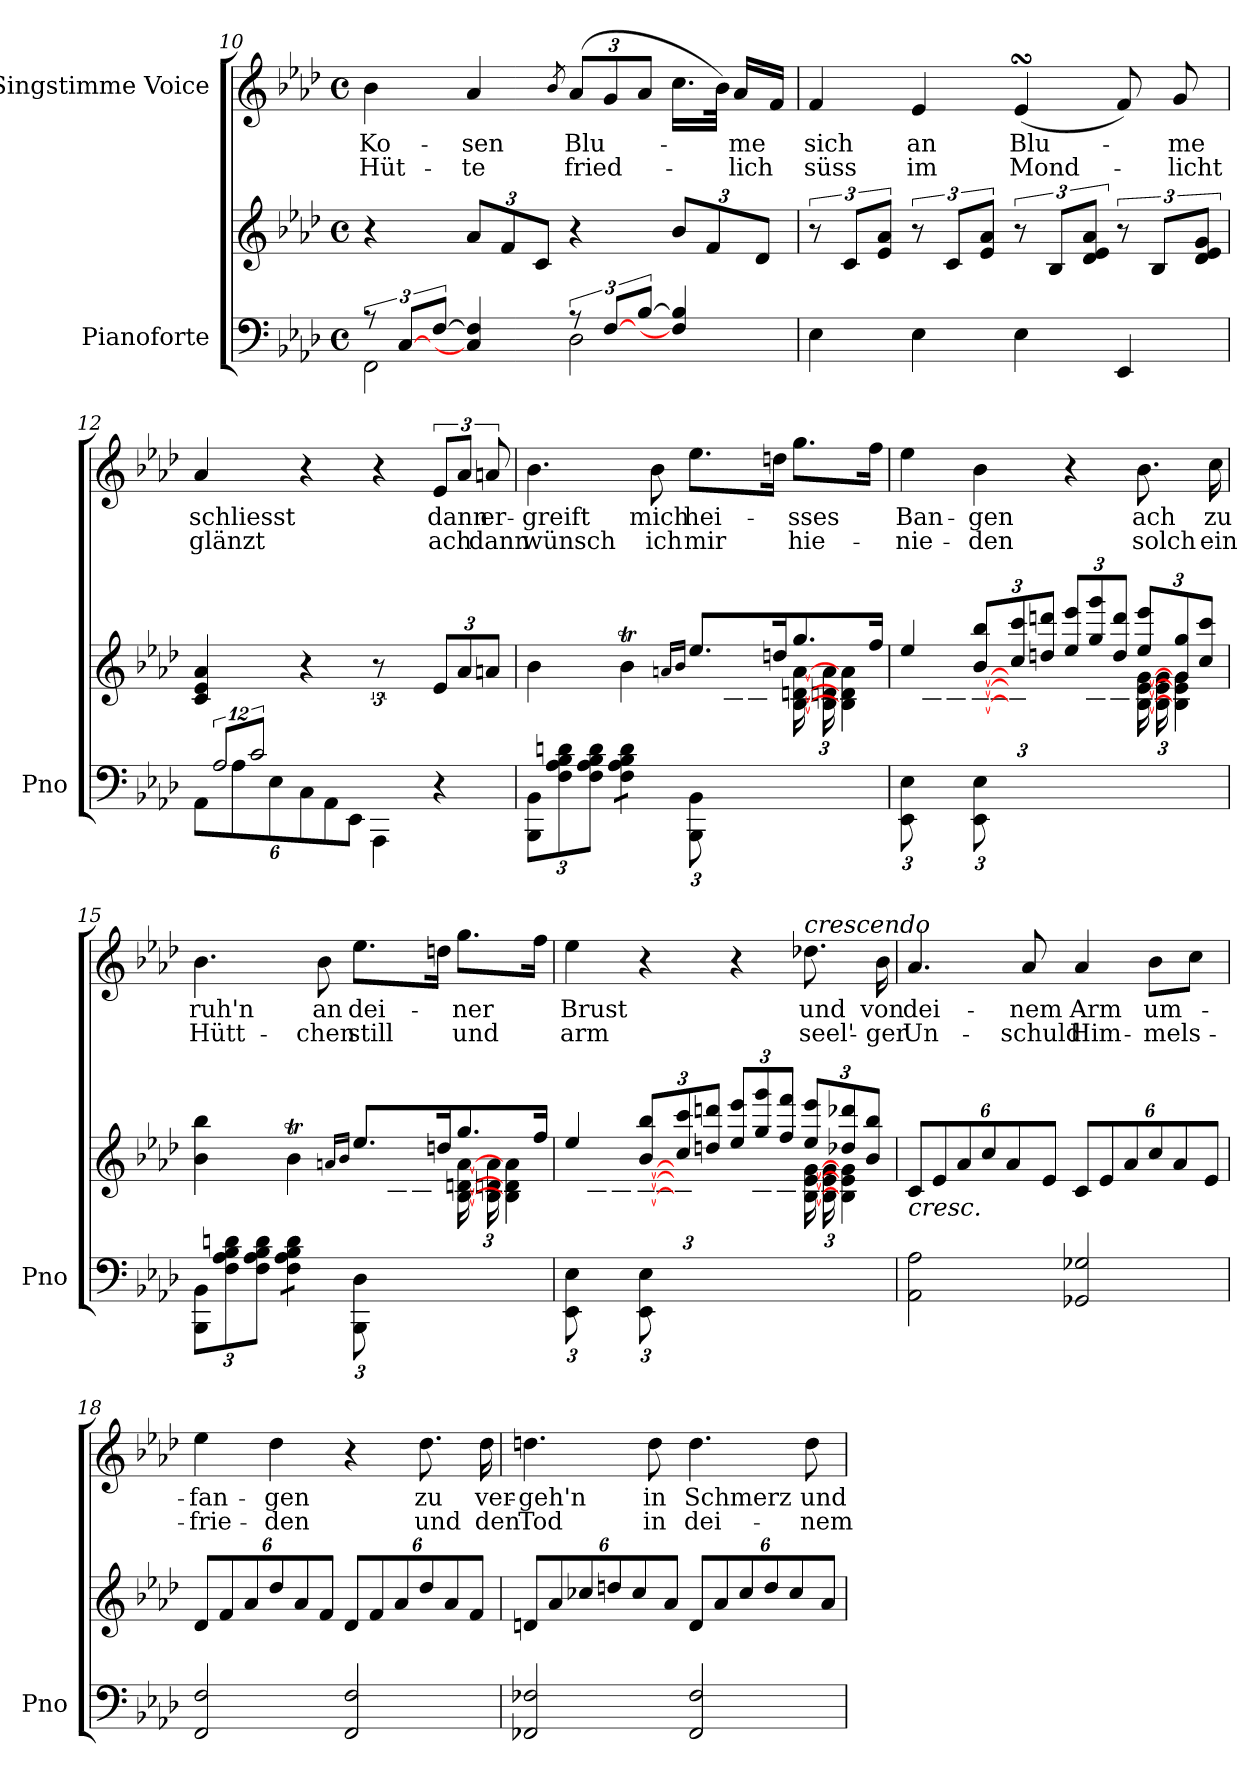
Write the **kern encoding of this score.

**kern	**kern	**kern	**text	**text
*part2	*part2	*part1	*part1	*part1
*staff3	*staff2	*staff1	*staff1	*staff1
*I"Pianoforte	*	*I"Singstimme Voice	*	*
*I'Pno	*	*	*	*
!!LO:LB:g=z
*clefF4	*clefG2	*clefG2	*	*
*k[b-e-a-d-]	*k[b-e-a-d-]	*k[b-e-a-d-]	*	*
*M4/4	*M4/4	*M4/4	*	*
*met(c)	*met(c)	*met(c)	*	*
=10	=10	=10	=10	=10
*^	*	*	*	*
!	!	!	!	!LO:LY:b	!LO:LY:b
12r	2FF\	4r	4b-\	Ko-	Hüt-
[<12C/L	.	.	.	.	.
[12F/J	.	.	.	.	.
!	!	!	!	!LO:LY:b	!LO:LY:b
4C/] 4F/]	.	12a-/L	4a-/	-sen	-te
.	.	12f/	.	.	.
.	.	12c/J	.	.	.
.	.	.	8qb-/	.	.
*	*	*	*Xbrackettup	*	*
!	!	!	!	!LO:LY:b	!LO:LY:b
12r	2D-\	4r	(12a-/L	Blu-	fried-
[<12F/L	.	.	12g/	.	.
[12B-/J	.	.	12a-/J	.	.
*	*	*Xbrackettup	*	*	*
4F/] 4B-/]	.	12b-/L	16.cc\LL	.	.
.	.	12f/	.	.	.
.	.	.	32b-\JJk)	.	.
!	!	!	!	!LO:LY:b	!LO:LY:b
.	.	.	16a-/LL	-me	-lich
.	.	12d-/J	.	.	.
.	.	.	16f/JJ	.	.
*v	*v	*	*	*	*
!!LO:LB:g=z
=11	=11	=11	=11	=11
*	*brackettup	*	*	*
!	!	!	!LO:LY:b	!LO:LY:b
4E-\	12r	4f/	sich	süss
.	12c/L	.	.	.
.	12e-/ 12a-/J	.	.	.
!	!	!	!LO:LY:b	!LO:LY:b
4E-\	12r	4e-/	an	im
.	12c/L	.	.	.
.	12e-/ 12a-/J	.	.	.
!	!	!	!LO:LY:b	!LO:LY:b
4E-\	12r	(4e-sSSS/	Blu-	Mond-
.	12B-/L	.	.	.
.	12d-/ 12e-/ 12a-/J	.	.	.
4EE-/	12r	8f/)	.	.
.	12B-/L	.	.	.
!	!	!	!LO:LY:b	!LO:LY:b
.	.	8g/	-me	-licht
.	12d-/ 12e-/ 12g/J	.	.	.
=12	=12	=12	=12	=12
*^	*	*	*	*
*	*Xbrackettup	*	*	*	*
!	!	!	!	!LO:LY:b	!LO:LY:b
12%7ryy	12AA-\L	4c/ 4e-/ 4a-/	4a-/	schliesst	glänzt
.	12A-\	.	.	.	.
.	12E-\	.	.	.	.
.	12C\	4r	4r	.	.
.	12AA-\	.	.	.	.
.	12EE-\J	.	.	.	.
.	4AAA-\	12r	4r	.	.
(12A-/L	.	6ryy	.	.	.
12c/J	.	.	.	.	.
*	*	*Xbrackettup	*brackettup	*	*
!	!	!	!	!LO:LY:b	!LO:LY:b
4ryy	4r	12e-/L	12e-/L	dann	ach
.	.	12a-/	12a-/J	.	.
!	!	!	!	!LO:LY:b	!LO:LY:b
.	.	12an/J)	12an/	er-	dann
*v	*v	*	*	*	*
=13	=13	=13	=13	=13
*	*^	*	*	*
!	!	!	!	!LO:LY:b	!LO:LY:b
12BBB-\ 12BB-\L	4b-\	12%7ryy	4.b-\	-greift	wünsch
12F\ 12A-\ 12B-\ 12dn\	.	.	.	.	.
12F\ 12A-\ 12B-\ 12d\J	.	.	.	.	.
*tremolo	*	*	*	*	*
12F\ 12A-\ 12B-\ 12d\L	4b-T\	.	.	.	.
12F\ 12A-\ 12B-\ 12d\	.	.	.	.	.
!	!	!	!	!LO:LY:b	!LO:LY:b
.	.	.	8b-\	mich	ich
12F\ 12A-\ 12B-\ 12d\J	.	.	.	.	.
*Xtremolo	*	*	*	*	*
.	16qan/LL	.	.	.	.
.	16qb-/JJ	.	.	.	.
!	!	!	!	!LO:LY:b	!LO:LY:b
12BBB-\ 12BB-\L	8.ee-/L	.	8.ee-\L	hei-	mir
12%5ryy	.	12B-\ 12f\ 12a-X\	.	.	.
.	.	12B-\ 12f\ 12a-\J	.	.	.
.	16ddn/K	.	16ddn\Jk	.	.
!	!	!	!	!LO:LY:b	!LO:LY:b
*	*tremolo	*	*	*	*
.	8.gg/	[24B-\ [24dn\ [24a-\	8.gg\L	-sses	hie-
.	.	24B-\ 24dn\ 24a-\	.	.	.
*	*Xtremolo	*	*	*	*
.	.	6B-\] 6d\] 6a-\]	.	.	.
.	16ff/Jk	.	16ff\Jk	.	.
!!LO:PB:g=z
=14	=14	=14	=14	=14	=14
!	!	!	!	!LO:LY:b	!LO:LY:b
12EE-\ 12E-\L	4ee-/	12ryy	4ee-\	Ban-	-nie-
12%5ryy	.	12B-\ 12e-\ 12g\	.	.	.
.	.	12B-\ 12e-\ 12g\J	.	.	.
!	!	!	!	!LO:LY:b	!LO:LY:b
*	*tremolo	*	*	*	*
.	12b-/ 12bb-/L	[24B-\ [24e-\ [24g\	4b-\	-gen	-den
.	.	24B-\ 24e-\ 24g\	.	.	.
*	*Xtremolo	*	*	*	*
.	12cc/ 12ccc/	6B-\] 6e-\] 6g\]	.	.	.
.	12ddn/ 12dddn/J	.	.	.	.
12EE-\ 12E-\L	12ee-/ 12eee-/L	12ryy	4r	.	.
12%5ryy	12gg/ 12ggg/	12B-\ 12e-\ 12g\	.	.	.
.	12dd/ 12ddd/J	12B-\ 12e-\ 12g\J	.	.	.
!	!	!	!	!LO:LY:b	!LO:LY:b
*	*tremolo	*	*	*	*
.	12ee-/ 12eee-/L	[24B-\ [24e-\ [24g\	8.b-\	ach	solch
.	.	24B-\ 24e-\ 24g\	.	.	.
*	*Xtremolo	*	*	*	*
.	12g/ 12gg/	6B-\] 6e-\] 6g\]	.	.	.
.	12cc/ 12ccc/J	.	.	.	.
!	!	!	!	!LO:LY:b	!LO:LY:b
.	.	.	16cc\	zu	ein
=15	=15	=15	=15	=15	=15
!	!	!	!	!LO:LY:b	!LO:LY:b
12BBB-\ 12BB-\L	4b-\ 4bb-\	12%7ryy	4.b-\	ruh'n	Hütt-
12F\ 12A-\ 12B-\ 12dn\	.	.	.	.	.
12F\ 12A-\ 12B-\ 12d\J	.	.	.	.	.
*tremolo	*	*	*	*	*
12F\ 12A-\ 12B-\ 12d\L	4b-T\	.	.	.	.
12F\ 12A-\ 12B-\ 12d\	.	.	.	.	.
!	!	!	!	!LO:LY:b	!LO:LY:b
.	.	.	8b-\	an	-chen
12F\ 12A-\ 12B-\ 12d\J	.	.	.	.	.
*Xtremolo	*	*	*	*	*
.	16qan/LL	.	.	.	.
.	16qb-/JJ	.	.	.	.
!	!	!	!	!LO:LY:b	!LO:LY:b
12BBB-\ 12D-\L	8.ee-/L	.	8.ee-\L	dei-	still
12%5ryy	.	12B-\ 12f\ 12a-X\	.	.	.
.	.	12B-\ 12f\ 12a-\J	.	.	.
.	16ddn/K	.	16ddn\Jk	.	.
!	!	!	!	!LO:LY:b	!LO:LY:b
*	*tremolo	*	*	*	*
.	8.gg/	[24B-\ [24dn\ [24a-\	8.gg\L	-ner	und
.	.	24B-\ 24dn\ 24a-\	.	.	.
*	*Xtremolo	*	*	*	*
.	.	6B-\] 6d\] 6a-\]	.	.	.
.	16ff/Jk	.	16ff\Jk	.	.
=16	=16	=16	=16	=16	=16
!	!	!	!	!LO:LY:b	!LO:LY:b
12EE-\ 12E-\L	4ee-/	12ryy	4ee-\	Brust	arm
12%5ryy	.	12B-\ 12e-\ 12g\	.	.	.
.	.	12B-\ 12e-\ 12g\J	.	.	.
*	*tremolo	*	*	*	*
.	12b-/ 12bb-/L	[24B-\ [24e-\ [24g\	4r	.	.
.	.	24B-\ 24e-\ 24g\	.	.	.
*	*Xtremolo	*	*	*	*
.	12cc/ 12ccc/	6B-\] 6e-\] 6g\]	.	.	.
.	12ddn/ 12dddn/J	.	.	.	.
12EE-\ 12E-\L	12ee-/ 12eee-/L	12ryy	4r	.	.
12%5ryy	12gg/ 12ggg/	12B-\ 12e-\ 12g\	.	.	.
.	12ff/ 12fff/J	12B-\ 12e-\ 12g\J	.	.	.
!	!	!	!LO:TX:a:i:t=crescendo	!	!
!	!	!	!	!LO:LY:b	!LO:LY:b
*	*tremolo	*	*	*	*
.	12ee-/ 12eee-/L	[24B-\ [24e-\ [24g\	8.dd-X\	und	seel'-
.	.	24B-\ 24e-\ 24g\	.	.	.
*	*Xtremolo	*	*	*	*
.	12dd-X/ 12ddd-X/	6B-\] 6e-\] 6g\]	.	.	.
.	12b-/ 12bb-/J	.	.	.	.
!	!	!	!	!LO:LY:b	!LO:LY:b
.	.	.	16b-\	von	-ger
*	*v	*v	*	*	*
!!LO:LB:g=z
=17	=17	=17	=17	=17
!	!LO:TX:b:i:t=cresc.	!	!	!
!	!	!	!LO:LY:b	!LO:LY:b
2AA-\ 2A-\	12c/L	4.a-/	dei-	Un-
.	12e-/	.	.	.
.	12a-/	.	.	.
.	12cc/	.	.	.
.	12a-/	.	.	.
!	!	!	!LO:LY:b	!LO:LY:b
.	.	8a-/	-nem	-schuld
.	12e-/J	.	.	.
!	!	!	!LO:LY:b	!LO:LY:b
2GG-X/ 2G-X/	12c/L	4a-/	Arm	Him-
.	12e-/	.	.	.
.	12a-/	.	.	.
!	!	!	!LO:LY:b	!LO:LY:b
.	12cc/	8b-\L	um-	-mels-
.	12a-/	.	.	.
.	.	8cc\J	.	.
.	12e-/J	.	.	.
=18	=18	=18	=18	=18
!	!	!	!LO:LY:b	!LO:LY:b
2FF/ 2F/	12d-/L	4ee-\	-fan-	-frie-
.	12f/	.	.	.
.	12a-/	.	.	.
!	!	!	!LO:LY:b	!LO:LY:b
.	12dd-/	4dd-\	-gen	-den
.	12a-/	.	.	.
.	12f/J	.	.	.
2FF/ 2F/	12d-/L	4r	.	.
.	12f/	.	.	.
.	12a-/	.	.	.
!	!	!	!LO:LY:b	!LO:LY:b
.	12dd-/	8.dd-\	zu	und
.	12a-/	.	.	.
.	12f/J	.	.	.
!	!	!	!LO:LY:b	!LO:LY:b
.	.	16dd-\	ver-	den
!!LO:LB:g=z
=19	=19	=19	=19	=19
!	!	!	!LO:LY:b	!LO:LY:b
2FF-X/ 2F-X/	12dn/L	4.ddn\	-geh'n	Tod
.	12a-/	.	.	.
.	12cc-X/	.	.	.
.	12ddn/	.	.	.
.	12cc-/	.	.	.
!	!	!	!LO:LY:b	!LO:LY:b
.	.	8dd\	in	in
.	12a-/J	.	.	.
!	!	!	!LO:LY:b	!LO:LY:b
2FF-/ 2F-/	12d/L	4.dd\	Schmerz	dei-
.	12a-/	.	.	.
.	12cc-/	.	.	.
.	12dd/	.	.	.
.	12cc-/	.	.	.
!	!	!	!LO:LY:b	!LO:LY:b
.	.	8dd\	und	-nem
.	12a-/J	.	.	.
=	=	=	=	=
*-	*-	*-	*-	*-
